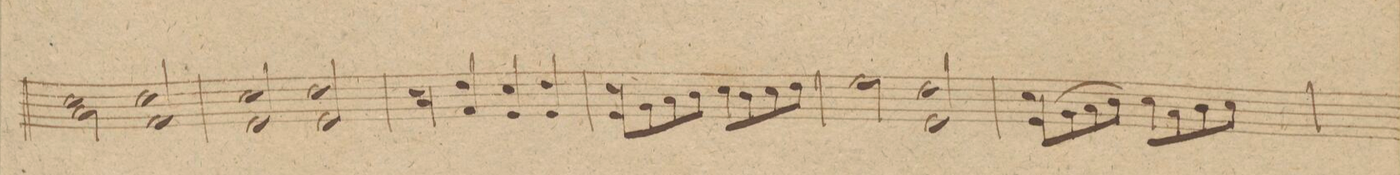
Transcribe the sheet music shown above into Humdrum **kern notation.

**kern	**dynam
*I"Violino IIdo	*
*clefG2	*
*k[f#c#g#]	*
*met(c|)	*
*M2/2	*
2cc# 2a\	.
2dd 2f#/	.
=235	=235
2cc# 2e/	.
2dd 2e/	.
=236	=236
4cc# 4a\	.
4dd 4f#/	.
4cc# 4e/	.
4dd 4e/	.
=237	=237
8cc#L 8e\	.
8g#\	.
8a\	.
8b\J	.
8cc#\L	.
8b\	.
8cc#\	.
8dd\J	.
=238	=238
2ee\	.
2dd 2e/	.
=239	=239
8cc#L 8e\	.
(8g#\	.
8a\	.
8b\J)	.
8cc#\L	.
8a\	.
8b\	.
8cc#\J	.
=240	=240
*-	*-
